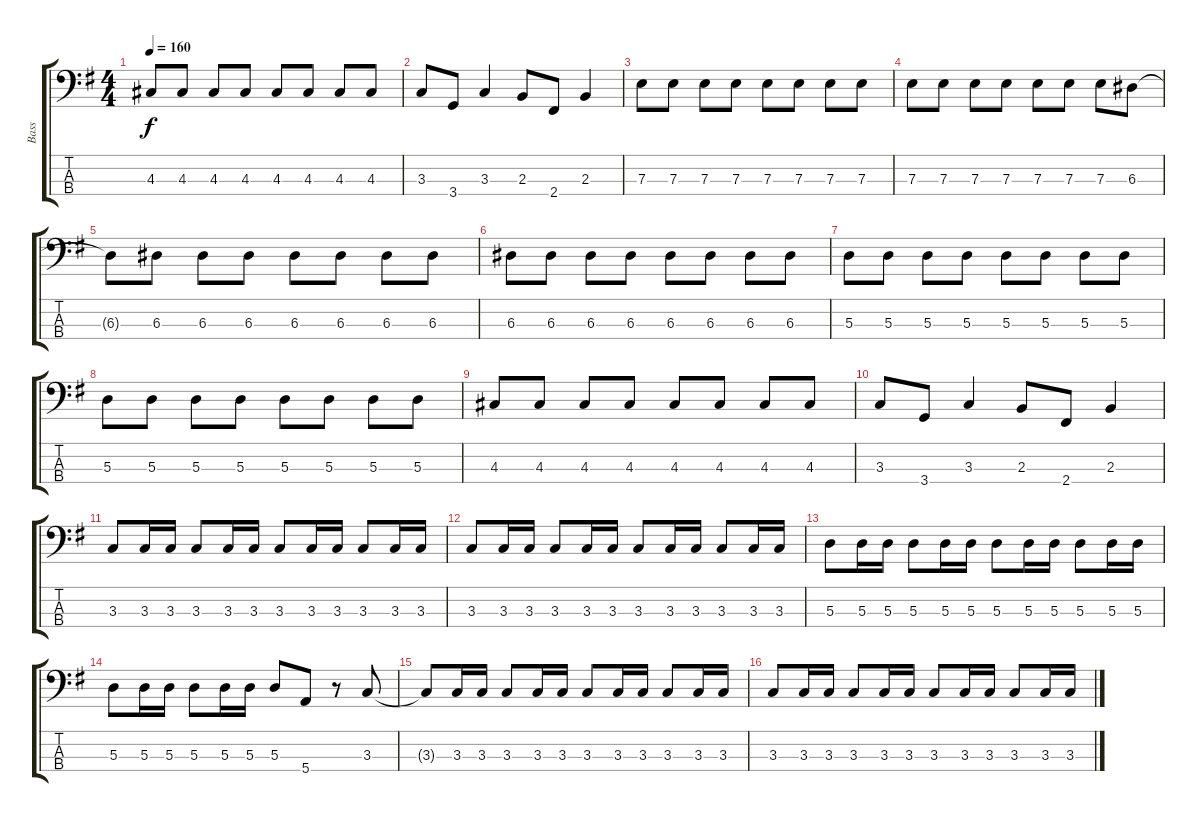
\track ("Bass" "Bass") {instrument electricbassfinger}
\staff {score tabs}
\tuning (G2 D2 A1 E1) {hide}
\ts (4 4)
\tempo 160
\clef f4
\ks g
4.3.8{dy f} 4.3.8 4.3.8 4.3.8 4.3.8 4.3.8 4.3.8 4.3.8 |
3.3.8 3.4.8 3.3.4 2.3.8 2.4.8 2.3.4 |
7.3.8 7.3.8 7.3.8 7.3.8 7.3.8 7.3.8 7.3.8 7.3.8 |
7.3.8 7.3.8 7.3.8 7.3.8 7.3.8 7.3.8 7.3.8 6.3.8 |
6.3{t}.8 6.3.8 6.3.8 6.3.8 6.3.8 6.3.8 6.3.8 6.3.8 |
6.3.8 6.3.8 6.3.8 6.3.8 6.3.8 6.3.8 6.3.8 6.3.8 |
5.3.8 5.3.8 5.3.8 5.3.8 5.3.8 5.3.8 5.3.8 5.3.8 |
5.3.8 5.3.8 5.3.8 5.3.8 5.3.8 5.3.8 5.3.8 5.3.8 |
4.3.8 4.3.8 4.3.8 4.3.8 4.3.8 4.3.8 4.3.8 4.3.8 |
3.3.8 3.4.8 3.3.4 2.3.8 2.4.8 2.3.4 |
3.3.8 3.3.16 3.3.16 3.3.8 3.3.16 3.3.16 3.3.8 3.3.16 3.3.16 3.3.8 3.3.16 3.3.16 |
3.3.8 3.3.16 3.3.16 3.3.8 3.3.16 3.3.16 3.3.8 3.3.16 3.3.16 3.3.8 3.3.16 3.3.16 |
5.3.8 5.3.16 5.3.16 5.3.8 5.3.16 5.3.16 5.3.8 5.3.16 5.3.16 5.3.8 5.3.16 5.3.16 |
5.3.8 5.3.16 5.3.16 5.3.8 5.3.16 5.3.16 5.3.8 5.4.8 r.8 3.3.8 |
3.3{t}.8 3.3.16 3.3.16 3.3.8 3.3.16 3.3.16 3.3.8 3.3.16 3.3.16 3.3.8 3.3.16 3.3.16 |
3.3.8 3.3.16 3.3.16 3.3.8 3.3.16 3.3.16 3.3.8 3.3.16 3.3.16 3.3.8 3.3.16 3.3.16
